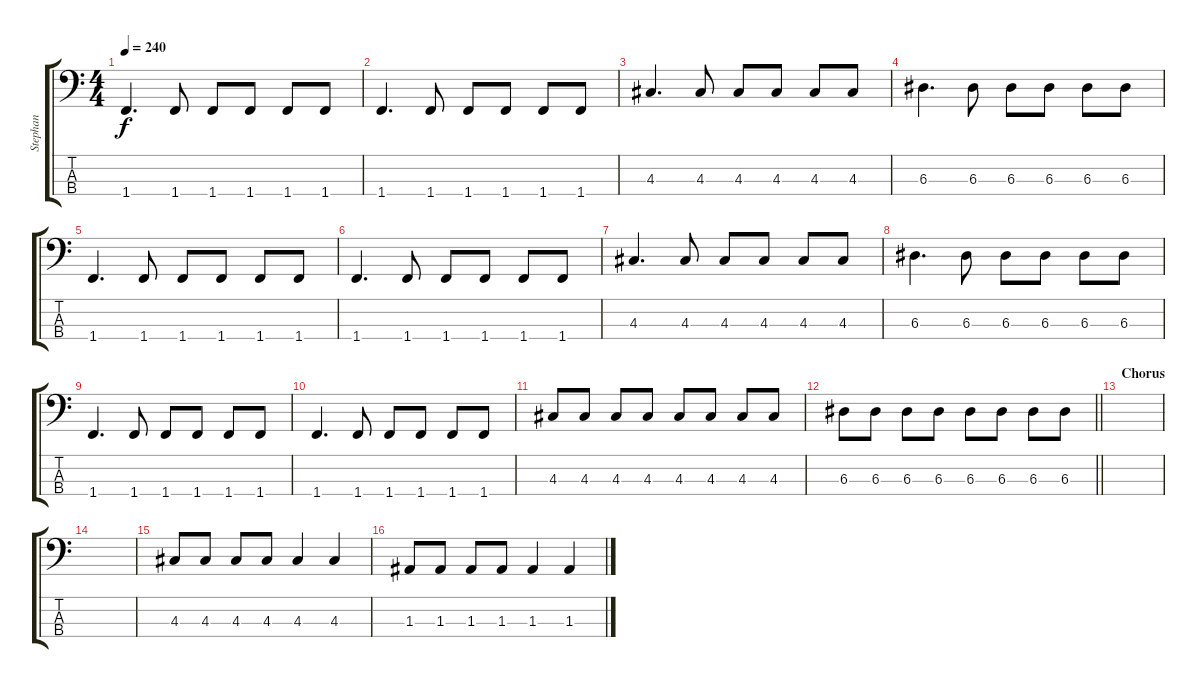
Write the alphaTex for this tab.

\track ("Stephan" "Stephan") {instrument electricbasspick}
\staff {score tabs}
\tuning (G2 D2 A1 E1) {hide}
\ts (4 4)
\tempo 240
\clef f4
\ks c
1.4.4{d dy f} 1.4.8 1.4.8 1.4.8 1.4.8 1.4.8 |
1.4.4{d} 1.4.8 1.4.8 1.4.8 1.4.8 1.4.8 |
4.3.4{d} 4.3.8 4.3.8 4.3.8 4.3.8 4.3.8 |
6.3.4{d} 6.3.8 6.3.8 6.3.8 6.3.8 6.3.8 |
1.4.4{d} 1.4.8 1.4.8 1.4.8 1.4.8 1.4.8 |
1.4.4{d} 1.4.8 1.4.8 1.4.8 1.4.8 1.4.8 |
4.3.4{d} 4.3.8 4.3.8 4.3.8 4.3.8 4.3.8 |
6.3.4{d} 6.3.8 6.3.8 6.3.8 6.3.8 6.3.8 |
1.4.4{d} 1.4.8 1.4.8 1.4.8 1.4.8 1.4.8 |
1.4.4{d} 1.4.8 1.4.8 1.4.8 1.4.8 1.4.8 |
4.3.8 4.3.8 4.3.8 4.3.8 4.3.8 4.3.8 4.3.8 4.3.8 |
\barLineRight lightlight
6.3.8 6.3.8 6.3.8 6.3.8 6.3.8 6.3.8 6.3.8 6.3.8 |
\section ("" "Chorus")
|
|
4.3.8 4.3.8 4.3.8 4.3.8 4.3.4 4.3.4 |
1.3.8 1.3.8 1.3.8 1.3.8 1.3.4 1.3.4
